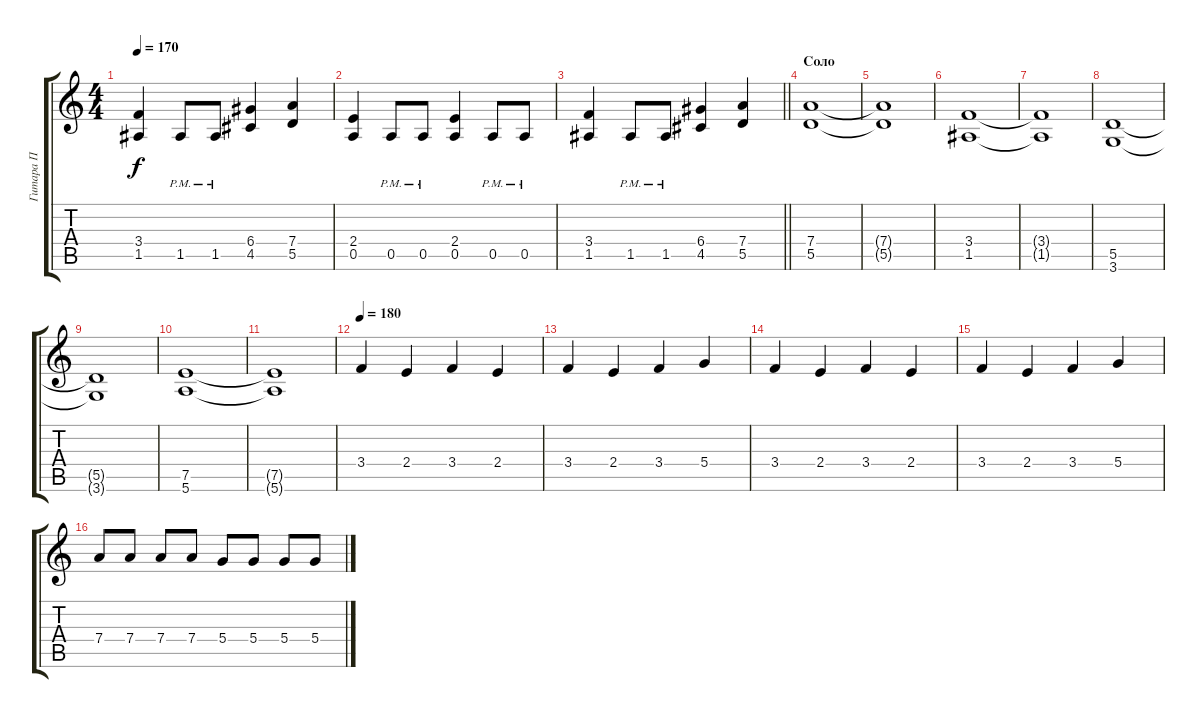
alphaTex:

\track ("Гитара П" "Гитара П") {instrument overdrivenguitar}
\staff {score tabs}
\tuning (E4 B3 G3 D3 A2 E2) {hide}
\ts (4 4)
\tempo 170
\clef g2
\ks c
(3.4 1.5).4{dy f} 1.5{pm}.8 1.5{pm}.8 (6.4 4.5).4 (7.4 5.5).4 |
(2.4 0.5).4 0.5{pm}.8 0.5{pm}.8 (2.4 0.5).4 0.5{pm}.8 0.5{pm}.8 |
\barLineRight lightlight
(3.4 1.5).4 1.5{pm}.8 1.5{pm}.8 (6.4 4.5).4 (7.4 5.5).4 |
\section ("" "Соло")
(7.4 5.5).1 |
(7.4{t} 5.5{t}).1 |
(3.4 1.5).1 |
(3.4{t} 1.5{t}).1 |
(5.5 3.6).1 |
(5.5{t} 3.6{t}).1 |
(7.5 5.6).1 |
(7.5{t} 5.6{t}).1 |
\tempo 180
3.4.4 2.4.4 3.4.4 2.4.4 |
3.4.4 2.4.4 3.4.4 5.4.4 |
3.4.4 2.4.4 3.4.4 2.4.4 |
3.4.4 2.4.4 3.4.4 5.4.4 |
7.4.8 7.4.8 7.4.8 7.4.8 5.4.8 5.4.8 5.4.8 5.4.8
